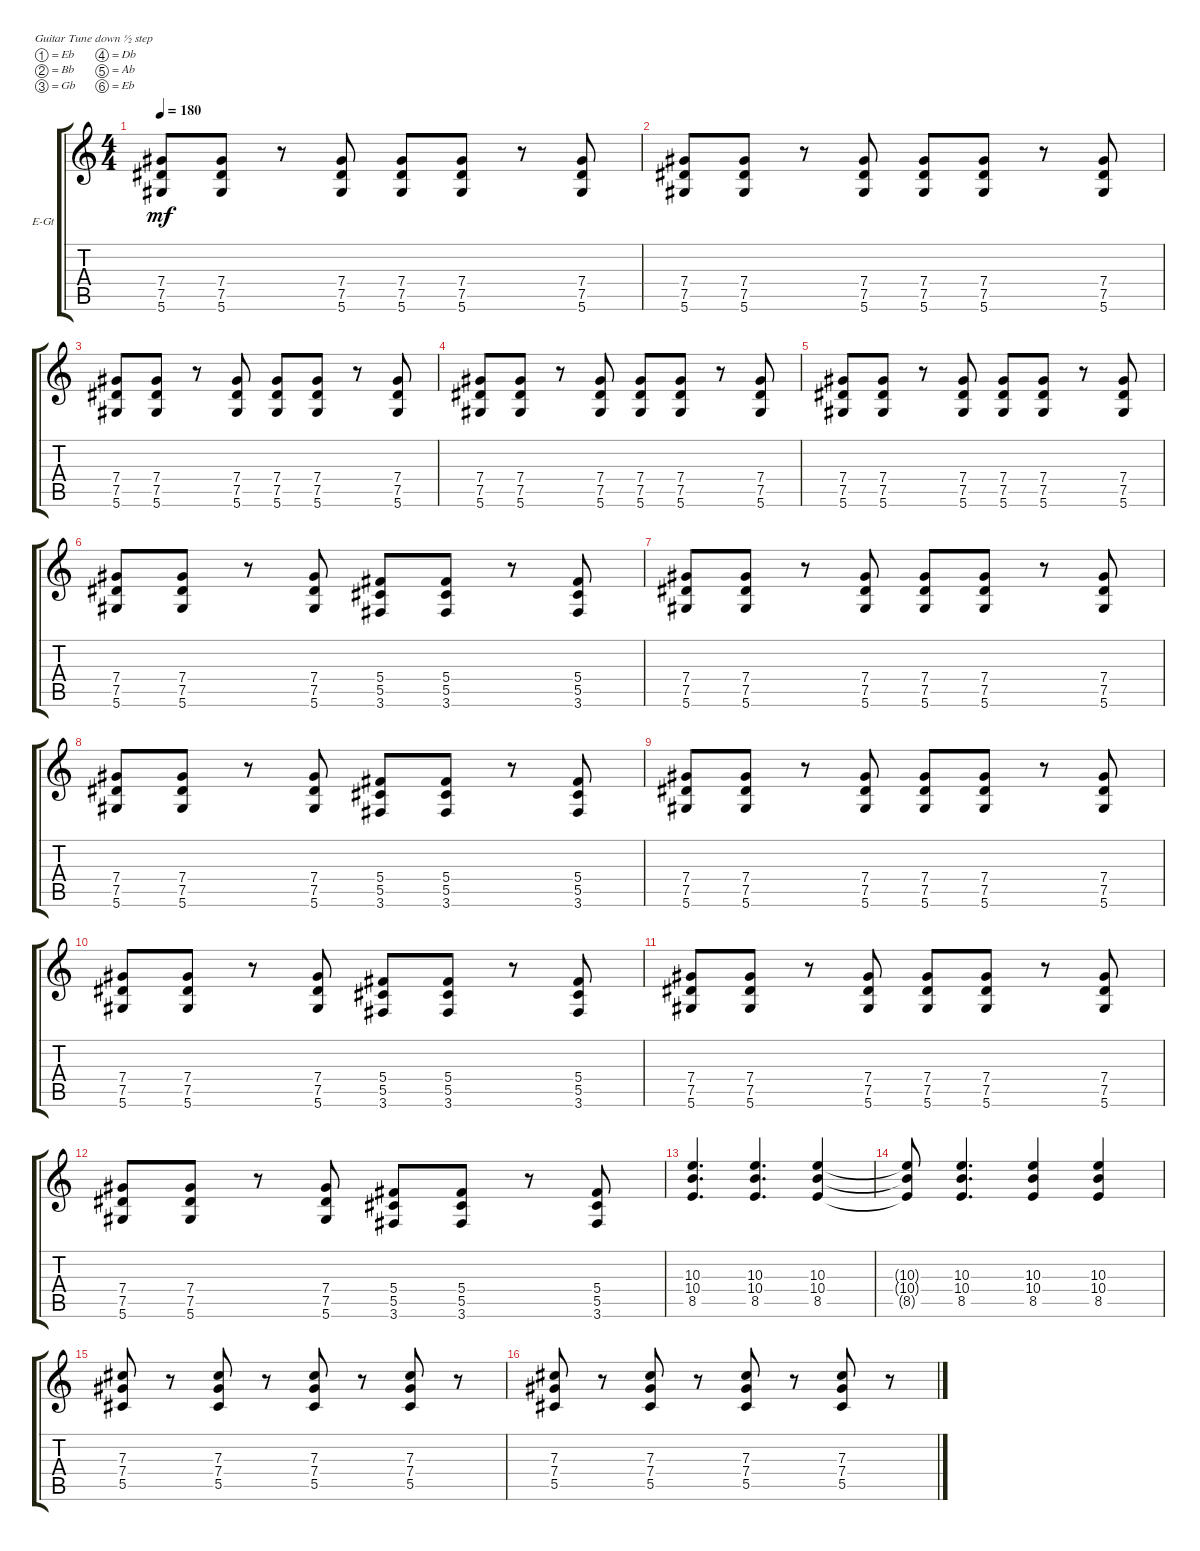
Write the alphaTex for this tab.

\bracketExtendMode groupsimilarinstruments
\firstSystemTrackNameOrientation horizontal
\otherSystemsTrackNameOrientation horizontal
\track ("Electric Guitar 1" "E-Gt") {instrument distortionguitar}
\staff {score tabs}
\tuning (Eb4 Bb3 Gb3 Db3 Ab2 Eb2)
\ts (4 4)
\tempo 180
\clef g2
\ks c
(5.6 7.5 7.4).8{dy mf} (5.6 7.5 7.4).8 r.8 (7.4 7.5 5.6).8 (5.6 7.5 7.4).8 (7.4 7.5 5.6).8 r.8 (7.4 7.5 5.6).8 |
(5.6 7.5 7.4).8 (5.6 7.5 7.4).8 r.8 (7.4 7.5 5.6).8 (5.6 7.5 7.4).8 (7.4 7.5 5.6).8 r.8 (7.4 7.5 5.6).8 |
(5.6 7.5 7.4).8 (5.6 7.5 7.4).8 r.8 (7.4 7.5 5.6).8 (5.6 7.5 7.4).8 (7.4 7.5 5.6).8 r.8 (7.4 7.5 5.6).8 |
(5.6 7.5 7.4).8 (5.6 7.5 7.4).8 r.8 (7.4 7.5 5.6).8 (5.6 7.5 7.4).8 (7.4 7.5 5.6).8 r.8 (7.4 7.5 5.6).8 |
(5.6 7.5 7.4).8 (5.6 7.5 7.4).8 r.8 (7.4 7.5 5.6).8 (5.6 7.5 7.4).8 (7.4 7.5 5.6).8 r.8 (7.4 7.5 5.6).8 |
(5.6 7.5 7.4).8 (5.6 7.5 7.4).8 r.8 (7.4 7.5 5.6).8 (3.6 5.5 5.4).8 (5.4 5.5 3.6).8 r.8 (5.4 5.5 3.6).8 |
(5.6 7.5 7.4).8 (5.6 7.5 7.4).8 r.8 (7.4 7.5 5.6).8 (5.6 7.5 7.4).8 (7.4 7.5 5.6).8 r.8 (7.4 7.5 5.6).8 |
(5.6 7.5 7.4).8 (5.6 7.5 7.4).8 r.8 (7.4 7.5 5.6).8 (3.6 5.5 5.4).8 (5.4 5.5 3.6).8 r.8 (5.4 5.5 3.6).8 |
(5.6 7.5 7.4).8 (5.6 7.5 7.4).8 r.8 (7.4 7.5 5.6).8 (5.6 7.5 7.4).8 (7.4 7.5 5.6).8 r.8 (7.4 7.5 5.6).8 |
(5.6 7.5 7.4).8 (5.6 7.5 7.4).8 r.8 (7.4 7.5 5.6).8 (3.6 5.5 5.4).8 (5.4 5.5 3.6).8 r.8 (5.4 5.5 3.6).8 |
(5.6 7.5 7.4).8 (5.6 7.5 7.4).8 r.8 (7.4 7.5 5.6).8 (5.6 7.5 7.4).8 (7.4 7.5 5.6).8 r.8 (7.4 7.5 5.6).8 |
(5.6 7.5 7.4).8 (5.6 7.5 7.4).8 r.8 (7.4 7.5 5.6).8 (3.6 5.5 5.4).8 (5.4 5.5 3.6).8 r.8 (5.4 5.5 3.6).8 |
(8.5 10.4 10.3).4{d} (10.3 10.4 8.5).4{d} (10.3 10.4 8.5).4 |
(8.5{t} 10.4{t} 10.3{t}).8 (10.3 10.4 8.5).4{d} (10.3 10.4 8.5).4 (8.5 10.4 10.3).4 |
(7.4 5.5 7.3).8 r.8 (5.5 7.4 7.3).8 r.8 (7.3 7.4 5.5).8 r.8 (5.5 7.4 7.3).8 r.8 |
(7.4 5.5 7.3).8 r.8 (7.4 5.5 7.3).8 r.8 (7.4 5.5 7.3).8 r.8 (7.4 5.5 7.3).8 r.8
